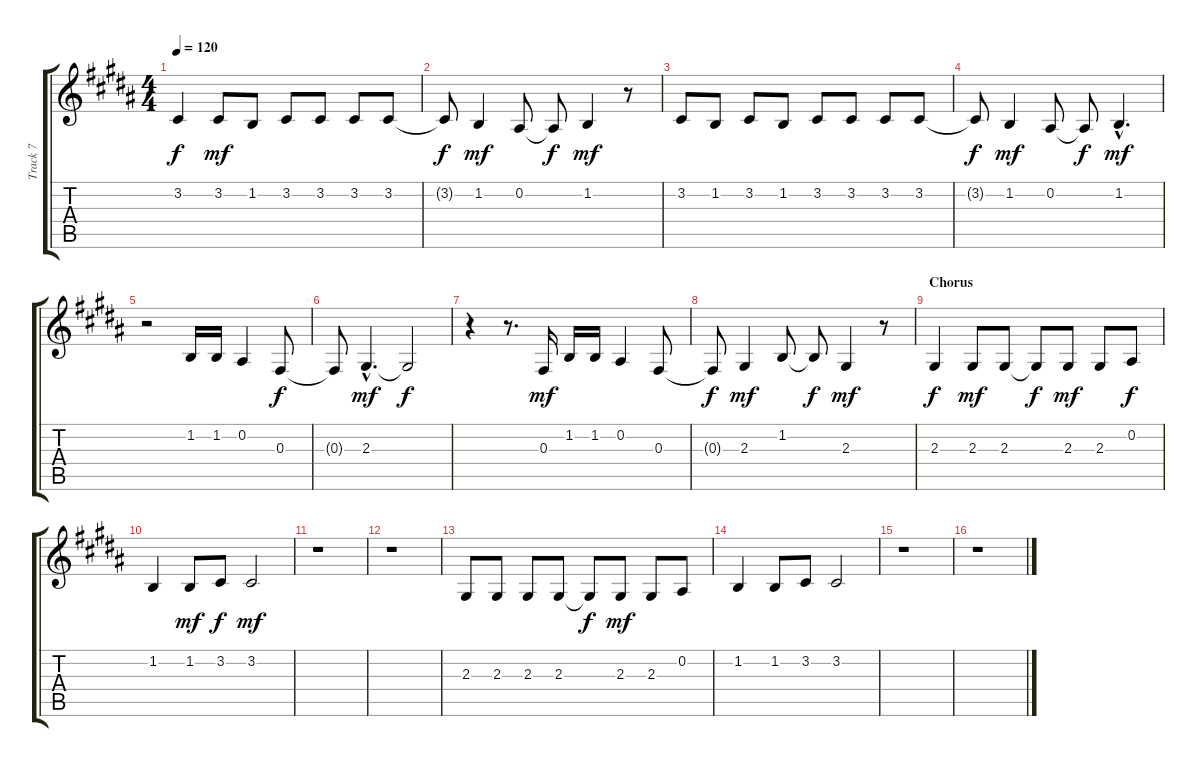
\track ("Track 7" "Track 7") {instrument oboe}
\staff {score tabs}
\tuning (Eb4 Bb3 Gb3 Db3 Ab2 Eb2) {hide}
\ts (4 4)
\tempo 120
\clef g2
\ks b
3.2.4{dy f} 3.2.8{dy mf} 1.2.8 3.2.8 3.2.8 3.2.8 3.2.8 |
3.2{t}.8{dy f} 1.2.4{dy mf} 0.2.8 0.2{t}.8{dy f} 1.2.4{dy mf} r.8 |
3.2.8 1.2.8 3.2.8 1.2.8 3.2.8 3.2.8 3.2.8 3.2.8 |
3.2{t}.8{dy f} 1.2.4{dy mf} 0.2.8 0.2{t}.8{dy f} 1.2{hac}.4{d dy mf} |
r.2 1.2.16 1.2.16 0.2.4 0.3.8{dy f} |
0.3{t}.8 2.3{hac}.4{d dy mf} 2.3{t}.2{dy f} |
r.4 r.8{d} 0.3.16{dy mf} 1.2.16 1.2.16 0.2.4 0.3.8 |
0.3{t}.8{dy f} 2.3.4{dy mf} 1.2.8 1.2{t}.8{dy f} 2.3.4{dy mf} r.8 |
\section ("" "Chorus")
2.3.4{dy f} 2.3.8{dy mf} 2.3.8 2.3{t}.8{dy f} 2.3.8{dy mf} 2.3.8 0.2.8{dy f} |
1.2.4 1.2.8{dy mf} 3.2.8{dy f} 3.2.2{dy mf} |
r.1 |
r.1 |
2.3.8 2.3.8 2.3.8 2.3.8 2.3{t}.8{dy f} 2.3.8{dy mf} 2.3.8 0.2.8 |
1.2.4 1.2.8 3.2.8 3.2.2 |
r.1 |
r.1
